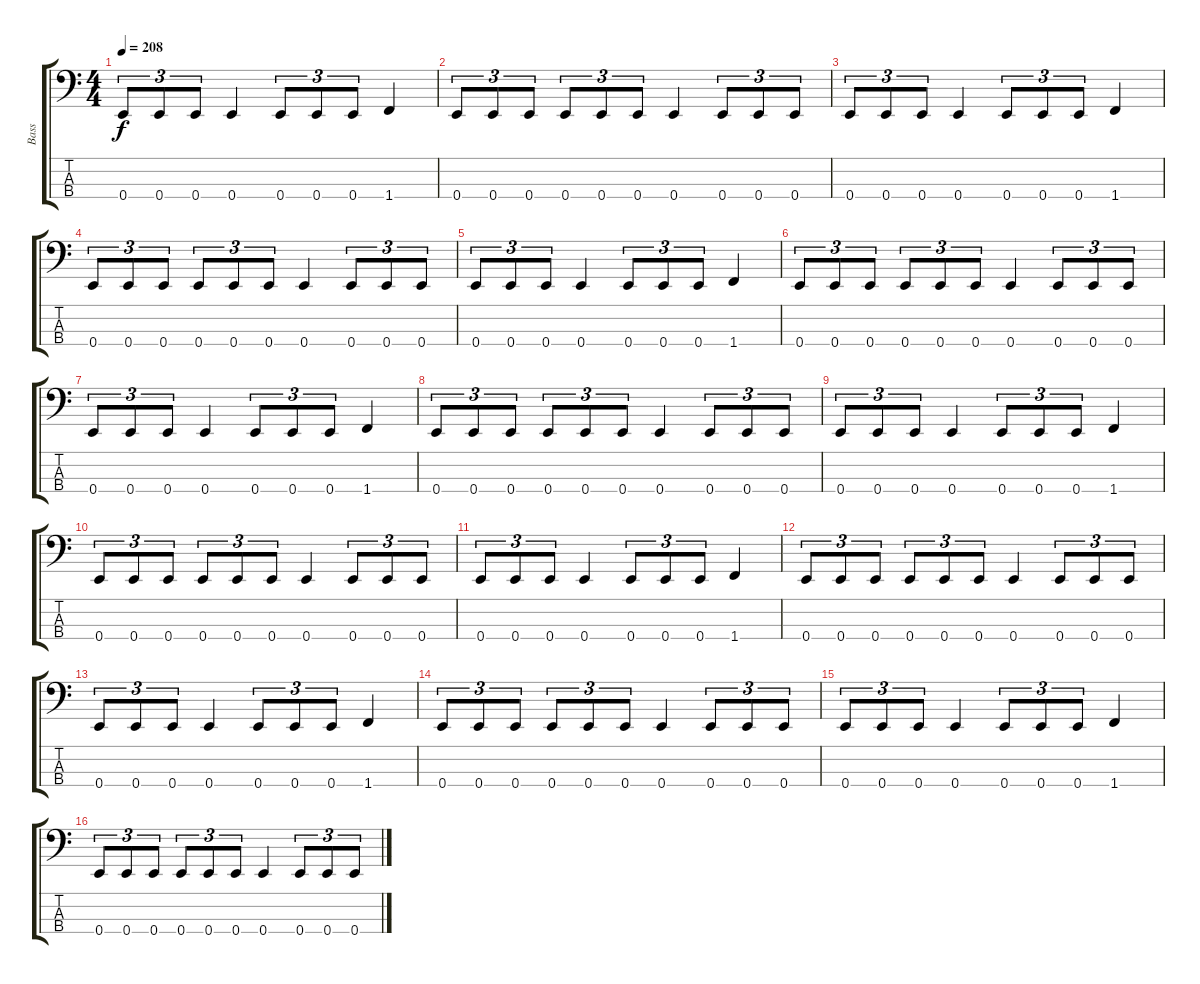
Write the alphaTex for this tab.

\track ("Bass" "Bass") {instrument electricbassfinger}
\staff {score tabs}
\tuning (G2 D2 A1 E1) {hide}
\ts (4 4)
\tempo 208
\clef f4
\ks c
0.4.8{tu (3 2) dy f} 0.4.8{tu (3 2)} 0.4.8{tu (3 2)} 0.4.4 0.4.8{tu (3 2)} 0.4.8{tu (3 2)} 0.4.8{tu (3 2)} 1.4.4 |
0.4.8{tu (3 2)} 0.4.8{tu (3 2)} 0.4.8{tu (3 2)} 0.4.8{tu (3 2)} 0.4.8{tu (3 2)} 0.4.8{tu (3 2)} 0.4.4 0.4.8{tu (3 2)} 0.4.8{tu (3 2)} 0.4.8{tu (3 2)} |
0.4.8{tu (3 2)} 0.4.8{tu (3 2)} 0.4.8{tu (3 2)} 0.4.4 0.4.8{tu (3 2)} 0.4.8{tu (3 2)} 0.4.8{tu (3 2)} 1.4.4 |
0.4.8{tu (3 2)} 0.4.8{tu (3 2)} 0.4.8{tu (3 2)} 0.4.8{tu (3 2)} 0.4.8{tu (3 2)} 0.4.8{tu (3 2)} 0.4.4 0.4.8{tu (3 2)} 0.4.8{tu (3 2)} 0.4.8{tu (3 2)} |
0.4.8{tu (3 2)} 0.4.8{tu (3 2)} 0.4.8{tu (3 2)} 0.4.4 0.4.8{tu (3 2)} 0.4.8{tu (3 2)} 0.4.8{tu (3 2)} 1.4.4 |
0.4.8{tu (3 2)} 0.4.8{tu (3 2)} 0.4.8{tu (3 2)} 0.4.8{tu (3 2)} 0.4.8{tu (3 2)} 0.4.8{tu (3 2)} 0.4.4 0.4.8{tu (3 2)} 0.4.8{tu (3 2)} 0.4.8{tu (3 2)} |
0.4.8{tu (3 2)} 0.4.8{tu (3 2)} 0.4.8{tu (3 2)} 0.4.4 0.4.8{tu (3 2)} 0.4.8{tu (3 2)} 0.4.8{tu (3 2)} 1.4.4 |
0.4.8{tu (3 2)} 0.4.8{tu (3 2)} 0.4.8{tu (3 2)} 0.4.8{tu (3 2)} 0.4.8{tu (3 2)} 0.4.8{tu (3 2)} 0.4.4 0.4.8{tu (3 2)} 0.4.8{tu (3 2)} 0.4.8{tu (3 2)} |
0.4.8{tu (3 2)} 0.4.8{tu (3 2)} 0.4.8{tu (3 2)} 0.4.4 0.4.8{tu (3 2)} 0.4.8{tu (3 2)} 0.4.8{tu (3 2)} 1.4.4 |
0.4.8{tu (3 2)} 0.4.8{tu (3 2)} 0.4.8{tu (3 2)} 0.4.8{tu (3 2)} 0.4.8{tu (3 2)} 0.4.8{tu (3 2)} 0.4.4 0.4.8{tu (3 2)} 0.4.8{tu (3 2)} 0.4.8{tu (3 2)} |
0.4.8{tu (3 2)} 0.4.8{tu (3 2)} 0.4.8{tu (3 2)} 0.4.4 0.4.8{tu (3 2)} 0.4.8{tu (3 2)} 0.4.8{tu (3 2)} 1.4.4 |
0.4.8{tu (3 2)} 0.4.8{tu (3 2)} 0.4.8{tu (3 2)} 0.4.8{tu (3 2)} 0.4.8{tu (3 2)} 0.4.8{tu (3 2)} 0.4.4 0.4.8{tu (3 2)} 0.4.8{tu (3 2)} 0.4.8{tu (3 2)} |
0.4.8{tu (3 2)} 0.4.8{tu (3 2)} 0.4.8{tu (3 2)} 0.4.4 0.4.8{tu (3 2)} 0.4.8{tu (3 2)} 0.4.8{tu (3 2)} 1.4.4 |
0.4.8{tu (3 2)} 0.4.8{tu (3 2)} 0.4.8{tu (3 2)} 0.4.8{tu (3 2)} 0.4.8{tu (3 2)} 0.4.8{tu (3 2)} 0.4.4 0.4.8{tu (3 2)} 0.4.8{tu (3 2)} 0.4.8{tu (3 2)} |
0.4.8{tu (3 2)} 0.4.8{tu (3 2)} 0.4.8{tu (3 2)} 0.4.4 0.4.8{tu (3 2)} 0.4.8{tu (3 2)} 0.4.8{tu (3 2)} 1.4.4 |
0.4.8{tu (3 2)} 0.4.8{tu (3 2)} 0.4.8{tu (3 2)} 0.4.8{tu (3 2)} 0.4.8{tu (3 2)} 0.4.8{tu (3 2)} 0.4.4 0.4.8{tu (3 2)} 0.4.8{tu (3 2)} 0.4.8{tu (3 2)}
